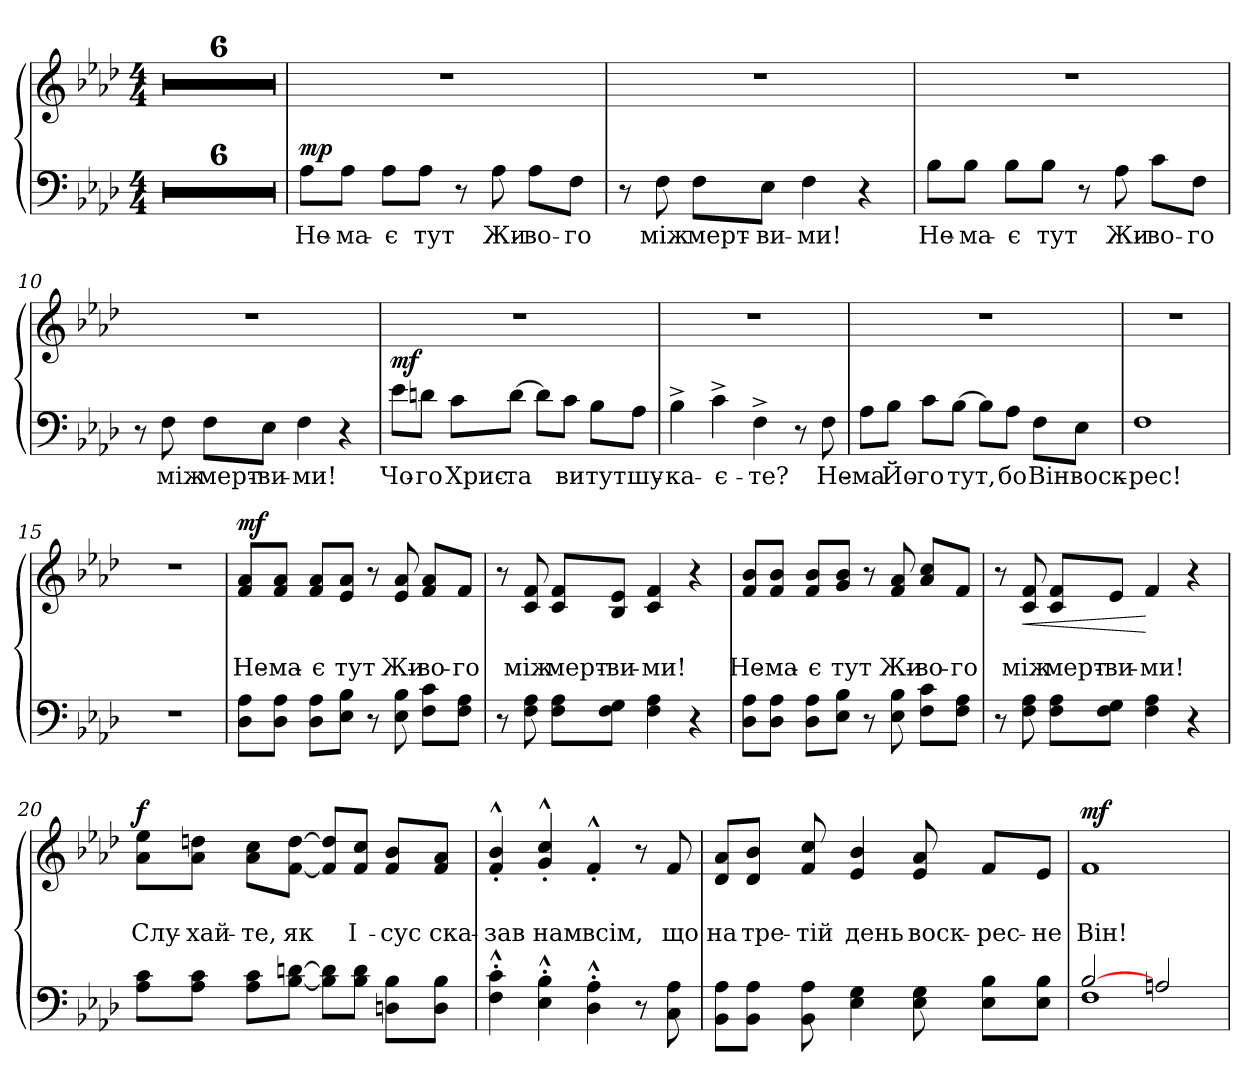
**kern	**text	**dynam	**kern	**text	**text	**dynam
*part2	*part2	*part2	*part1	*part1	*part1	*part1
*staff2	*staff2	*staff2	*staff1	*staff1	*staff1	*staff1
*clefF4	*	*	*clefG2	*	*	*
*k[b-e-a-d-]	*	*	*k[b-e-a-d-]	*	*	*
*A-:	*	*	*A-:	*	*	*
*M4/4	*	*	*M4/4	*	*	*
=1	=1	=1	=1	=1	=1	=1
1r	.	.	1r	.	.	.
=2	=2	=2	=2	=2	=2	=2
1r	.	.	1r	.	.	.
=3	=3	=3	=3	=3	=3	=3
1r	.	.	1r	.	.	.
=4	=4	=4	=4	=4	=4	=4
1r	.	.	1r	.	.	.
=5	=5	=5	=5	=5	=5	=5
1r	.	.	1r	.	.	.
=6	=6	=6	=6	=6	=6	=6
1r	.	.	1r	.	.	.
=7	=7	=7	=7	=7	=7	=7
!	!LO:LY:a	!LO:DY:b	!	!	!	!
8A-\L	Не-	mp	1r	.	.	.
!	!LO:LY:a	!	!	!	!	!
8A-\J	-ма-	.	.	.	.	.
!	!LO:LY:a	!	!	!	!	!
8A-\L	-є	.	.	.	.	.
!	!LO:LY:a	!	!	!	!	!
8A-\J	тут	.	.	.	.	.
8r	.	.	.	.	.	.
!	!LO:LY:a	!	!	!	!	!
8A-\	Жи-	.	.	.	.	.
!	!LO:LY:a	!	!	!	!	!
8A-\L	-во-	.	.	.	.	.
!	!LO:LY:a	!	!	!	!	!
8F\J	-го	.	.	.	.	.
=8	=8	=8	=8	=8	=8	=8
8r	.	.	1r	.	.	.
!	!LO:LY:a	!	!	!	!	!
8F\	між	.	.	.	.	.
!	!LO:LY:a	!	!	!	!	!
8F\L	мерт-	.	.	.	.	.
!	!LO:LY:a	!	!	!	!	!
8E-\J	-ви-	.	.	.	.	.
!	!LO:LY:a	!	!	!	!	!
4F\	-ми!	.	.	.	.	.
4r	.	.	.	.	.	.
!!LO:LB:g=z
=9	=9	=9	=9	=9	=9	=9
!	!LO:LY:a	!	!	!	!	!
8B-\L	Не-	.	1r	.	.	.
!	!LO:LY:a	!	!	!	!	!
8B-\J	-ма-	.	.	.	.	.
!	!LO:LY:a	!	!	!	!	!
8B-\L	-є	.	.	.	.	.
!	!LO:LY:a	!	!	!	!	!
8B-\J	тут	.	.	.	.	.
8r	.	.	.	.	.	.
!	!LO:LY:a	!	!	!	!	!
8A-\	Жи-	.	.	.	.	.
!	!LO:LY:a	!	!	!	!	!
8c\L	-во-	.	.	.	.	.
!	!LO:LY:a	!	!	!	!	!
8F\J	-го	.	.	.	.	.
=10	=10	=10	=10	=10	=10	=10
8r	.	.	1r	.	.	.
!	!LO:LY:a	!	!	!	!	!
8F\	між	.	.	.	.	.
!	!LO:LY:a	!	!	!	!	!
8F\L	мерт-	.	.	.	.	.
!	!LO:LY:a	!	!	!	!	!
8E-\J	-ви-	.	.	.	.	.
!	!LO:LY:a	!	!	!	!	!
4F\	-ми!	.	.	.	.	.
4r	.	.	.	.	.	.
=11	=11	=11	=11	=11	=11	=11
!	!LO:LY:a	!LO:DY:b	!	!	!	!
8e-\L	Чо-	mf	1r	.	.	.
!	!LO:LY:a	!	!	!	!	!
8dn\J	-го	.	.	.	.	.
!	!LO:LY:a	!	!	!	!	!
8c\L	Хрис-	.	.	.	.	.
!	!LO:LY:a	!	!	!	!	!
[8d\J	-та	.	.	.	.	.
8d\L]	.	.	.	.	.	.
!	!LO:LY:a	!	!	!	!	!
8c\J	ви	.	.	.	.	.
!	!LO:LY:a	!	!	!	!	!
8B-\L	тут	.	.	.	.	.
!	!LO:LY:a	!	!	!	!	!
8A-\J	шу-	.	.	.	.	.
!!LO:LB:g=z
=12	=12	=12	=12	=12	=12	=12
!	!LO:LY:a	!	!	!	!	!
4B-^>\	-ка-	.	1r	.	.	.
!	!LO:LY:a	!	!	!	!	!
4c^>\	-є-	.	.	.	.	.
!	!LO:LY:a	!	!	!	!	!
4F^>\	-те?	.	.	.	.	.
8r	.	.	.	.	.	.
!	!LO:LY:a	!	!	!	!	!
8F\	Не-	.	.	.	.	.
=13	=13	=13	=13	=13	=13	=13
!	!LO:LY:a	!	!	!	!	!
8A-\L	-ма	.	1r	.	.	.
!	!LO:LY:a	!	!	!	!	!
8B-\J	Йо-	.	.	.	.	.
!	!LO:LY:a	!	!	!	!	!
8c\L	-го	.	.	.	.	.
!	!LO:LY:a	!	!	!	!	!
[8B-\J	тут,	.	.	.	.	.
8B-\L]	.	.	.	.	.	.
!	!LO:LY:a	!	!	!	!	!
8A-\J	бо	.	.	.	.	.
!	!LO:LY:a	!	!	!	!	!
8F\L	Він	.	.	.	.	.
!	!LO:LY:a	!	!	!	!	!
8E-\J	воск-	.	.	.	.	.
=14	=14	=14	=14	=14	=14	=14
!	!LO:LY:a	!	!	!	!	!
1F	-рес!	.	1r	.	.	.
=15	=15	=15	=15	=15	=15	=15
1r	.	.	1r	.	.	.
!!LO:LB:g=z
=16	=16	=16	=16	=16	=16	=16
!	!	!	!	!	!LO:LY:b	!LO:DY:a
8D-\ 8A-\L	.	.	8f/ 8a-/L	.	Не-	mf
!	!	!	!	!	!LO:LY:b	!
8D-\ 8A-\J	.	.	8f/ 8a-/J	.	-ма-	.
!	!	!	!	!	!LO:LY:b	!
8D-\ 8A-\L	.	.	8f/ 8a-/L	.	-є	.
!	!	!	!	!	!LO:LY:b	!
8E-\ 8B-\J	.	.	8e-/ 8a-/J	.	тут	.
8r	.	.	8r	.	.	.
!	!	!	!	!	!LO:LY:b	!
8E-\ 8B-\	.	.	8e-/ 8a-/	.	Жи-	.
!	!	!	!	!	!LO:LY:b	!
8F\ 8c\L	.	.	8f/ 8a-/L	.	-во-	.
!	!	!	!	!	!LO:LY:b	!
8F\ 8A-\J	.	.	8f/J	.	-го	.
=17	=17	=17	=17	=17	=17	=17
8r	.	.	8r	.	.	.
!	!	!	!	!	!LO:LY:b	!
8F\ 8A-\	.	.	8c/ 8f/	.	між	.
!	!	!	!	!	!LO:LY:b	!
8F\ 8A-\L	.	.	8c/ 8f/L	.	мерт-	.
!	!	!	!	!	!LO:LY:b	!
8F\ 8G\J	.	.	8B-/ 8e-/J	.	-ви-	.
!	!	!	!	!	!LO:LY:b	!
4F\ 4A-\	.	.	4c/ 4f/	.	-ми!	.
4r	.	.	4r	.	.	.
=18	=18	=18	=18	=18	=18	=18
!	!	!	!	!	!LO:LY:b	!
8D-\ 8A-\L	.	.	8f/ 8b-/L	.	Не-	.
!	!	!	!	!	!LO:LY:b	!
8D-\ 8A-\J	.	.	8f/ 8b-/J	.	-ма-	.
!	!	!	!	!	!LO:LY:b	!
8D-\ 8A-\L	.	.	8f/ 8b-/L	.	-є	.
!	!	!	!	!	!LO:LY:b	!
8E-\ 8B-\J	.	.	8g/ 8b-/J	.	тут	.
8r	.	.	8r	.	.	.
!	!	!	!	!	!LO:LY:b	!
8E-\ 8B-\	.	.	8f/ 8a-/	.	Жи-	.
!	!	!	!	!	!LO:LY:b	!
8F\ 8c\L	.	.	8a-/ 8cc/L	.	-во-	.
!	!	!	!	!	!LO:LY:b	!
8F\ 8A-\J	.	.	8f/J	.	-го	.
!!LO:LB:g=z
=19	=19	=19	=19	=19	=19	=19
8r	.	.	8r	.	.	.
!	!	!	!	!	!LO:LY:b	!LO:HP:b
8F\ 8A-\	.	.	8c/ 8f/	.	між	<
!	!	!	!	!	!LO:LY:b	!
8F\ 8A-\L	.	.	8c/ 8f/L	.	мерт-	.
!	!	!	!	!	!LO:LY:b	!
8F\ 8G\J	.	.	8e-/J	.	-ви-	.
!	!	!	!	!	!LO:LY:b	!
4F\ 4A-\	.	.	4f/	.	-ми!	[
4r	.	.	4r	.	.	.
=20	=20	=20	=20	=20	=20	=20
!	!	!	!	!	!LO:LY:b	!LO:DY:a
8A-\ 8c\L	.	.	8a-\ 8ee-\L	.	Слу-	f
!	!	!	!	!	!LO:LY:b	!
8A-\ 8c\J	.	.	8a-\ 8ddn\J	.	-хай-	.
!	!	!	!	!	!LO:LY:b	!
8A-\ 8c\L	.	.	8a-\ 8cc\L	.	-те,	.
!	!	!	!	!	!LO:LY:b	!
[8B-\ [8dn\J	.	.	[8f\ [8dd\J	.	як	.
8B-]\ 8d]\L	.	.	8f]/ 8dd]/L	.	.	.
!	!	!	!	!	!LO:LY:b	!
8B-\ 8d\J	.	.	8f/ 8cc/J	.	І-	.
!	!	!	!	!	!LO:LY:b	!
8Dn\ 8B-\L	.	.	8f/ 8b-/L	.	-сус	.
!	!	!	!	!	!LO:LY:b	!
8D\ 8B-\J	.	.	8f/ 8a-/J	.	ска-	.
=21	=21	=21	=21	=21	=21	=21
!	!	!	!	!	!LO:LY:b	!
4F\^^>'> 4c\^^>'>	.	.	4f/^^>'> 4b-/^^>'>	.	-зав	.
!	!	!	!	!	!LO:LY:b	!
4E-\^^>'> 4B-\^^>'>	.	.	4g/^^>'> 4cc/^^>'>	.	нам	.
!	!	!	!	!	!LO:LY:b	!
4D-\^^>'> 4A-\^^>'>	.	.	4f^^>'>/	.	всім,	.
8r	.	.	8r	.	.	.
!	!	!	!	!	!LO:LY:b	!
8C\ 8A-\	.	.	8f/	.	що	.
!!LO:PB:g=z
=22	=22	=22	=22	=22	=22	=22
!	!	!	!	!	!LO:LY:b	!
8BB-\ 8A-\L	.	.	8d-/ 8a-/L	.	на	.
!	!	!	!	!	!LO:LY:b	!
8BB-\ 8A-\J	.	.	8d-/ 8b-/J	.	тре-	.
!	!	!	!	!	!LO:LY:b	!
8BB-\ 8A-\	.	.	8f/ 8cc/	.	-тій	.
!	!	!	!	!	!LO:LY:b	!
4E-\ 4G\	.	.	4e-/ 4b-/	.	день	.
!	!	!	!	!	!LO:LY:b	!
8E-\ 8G\	.	.	8e-/ 8a-/	.	воск-	.
!	!	!	!	!	!LO:LY:b	!
8E-\ 8B-\L	.	.	8f/L	.	-рес-	.
!	!	!	!	!	!LO:LY:b	!
8E-\ 8B-\J	.	.	8e-/J	.	-не	.
=23	=23	=23	=23	=23	=23	=23
*^	*	*	*	*	*	*
!	!	!	!	!	!	!LO:LY:b	!LO:DY:a
[>2B-/	1F	.	.	1f	.	Він!	mf
2An/	.	.	.	.	.	.	.
*v	*v	*	*	*	*	*	*
=	=	=	=	=	=	=
*-	*-	*-	*-	*-	*-	*-
